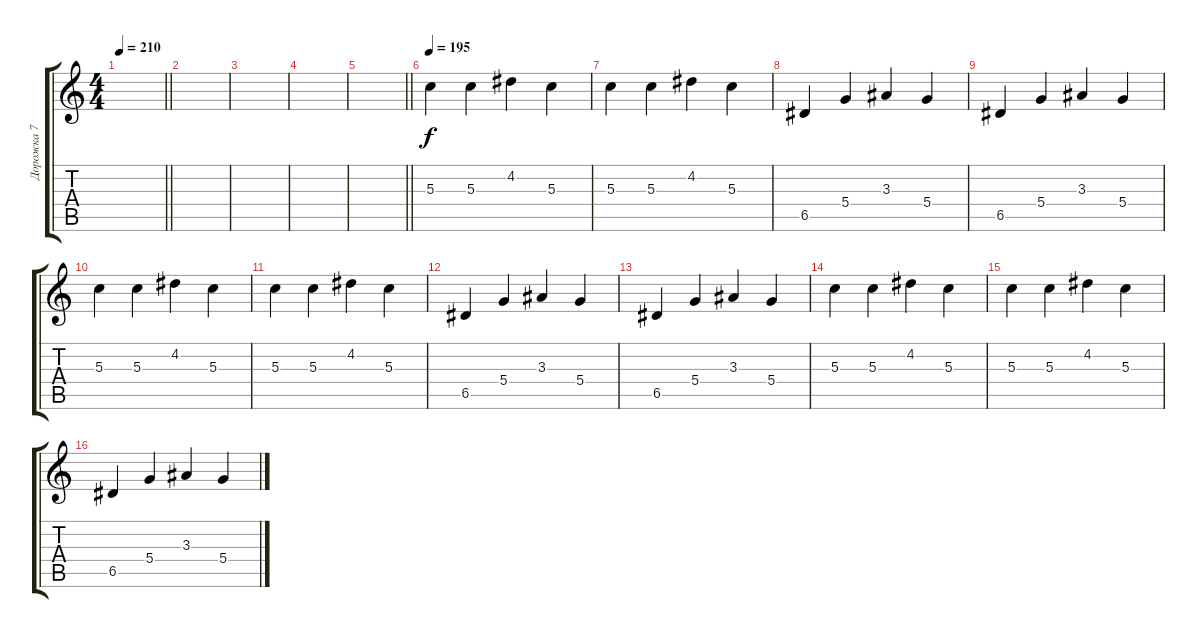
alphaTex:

\track ("Дорожка 7" "Дорожка 7") {instrument acousticguitarsteel}
\staff {score tabs}
\tuning (E4 B3 G3 D3 A2 E2) {hide}
\ts (4 4)
\tempo 210
\clef g2
\barLineRight lightlight
\ks c
|
|
|
|
\barLineRight lightlight
|
\section ("" "")
\tempo 195
5.3.4{volume 9} 5.3.4 4.2.4 5.3.4 |
5.3.4 5.3.4 4.2.4 5.3.4 |
6.5.4 5.4.4 3.3.4 5.4.4 |
6.5.4 5.4.4 3.3.4 5.4.4 |
5.3.4 5.3.4 4.2.4 5.3.4 |
5.3.4 5.3.4 4.2.4 5.3.4 |
6.5.4 5.4.4 3.3.4 5.4.4 |
6.5.4 5.4.4 3.3.4 5.4.4 |
5.3.4 5.3.4 4.2.4 5.3.4 |
5.3.4 5.3.4 4.2.4 5.3.4 |
6.5.4 5.4.4 3.3.4 5.4.4
